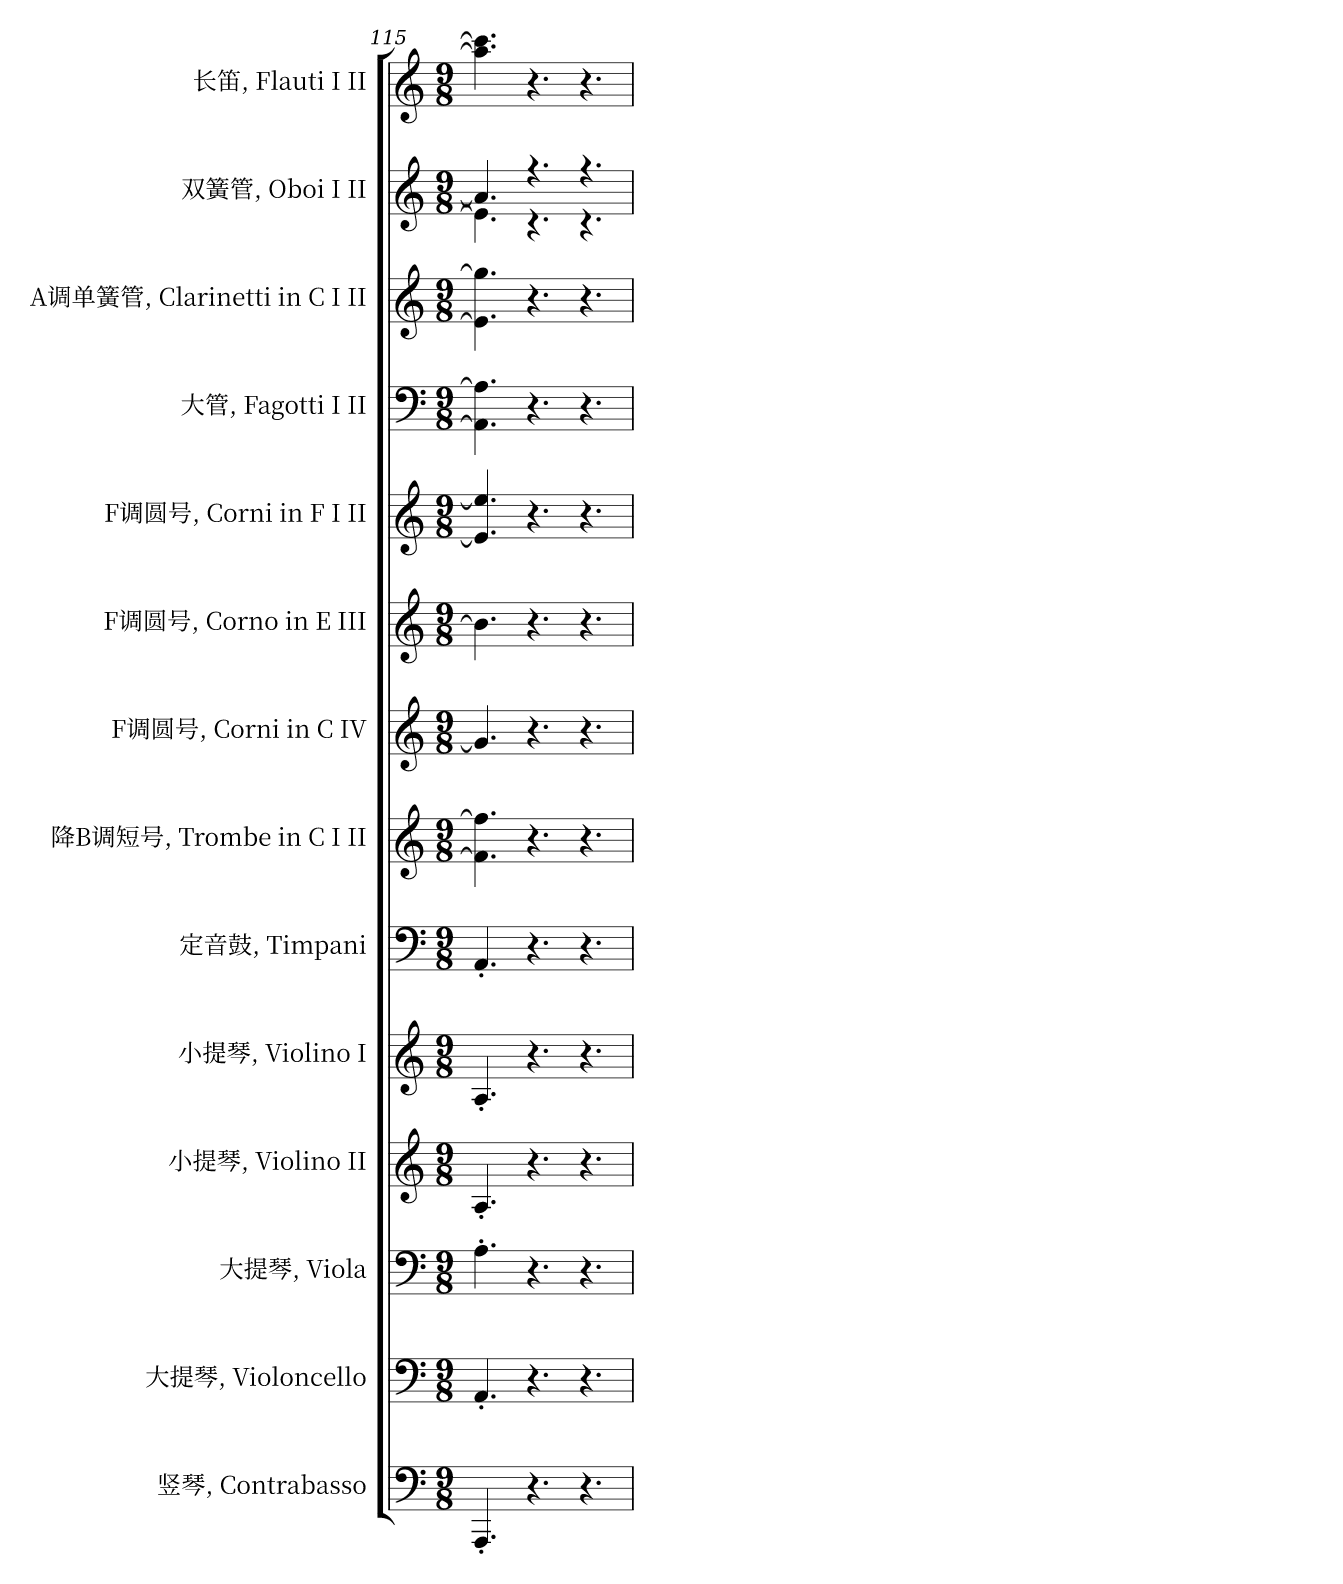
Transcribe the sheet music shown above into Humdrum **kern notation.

**kern	**kern	**kern	**kern	**kern	**kern	**kern	**kern	**kern	**kern	**kern	**kern	**kern	**kern
*part14	*part13	*part12	*part11	*part10	*part9	*part8	*part7	*part6	*part5	*part4	*part3	*part2	*part1
*staff14	*staff13	*staff12	*staff11	*staff10	*staff9	*staff8	*staff7	*staff6	*staff5	*staff4	*staff3	*staff2	*staff1
*I"竖琴, Contrabasso	*I"大提琴, Violoncello	*I"大提琴, Viola	*I"小提琴, Violino II	*I"小提琴, Violino I	*I"定音鼓, Timpani	*I"降B调短号, Trombe in C I II	*I"F调圆号, Corni in C IV	*I"F调圆号, Corno in E III	*I"F调圆号, Corni in F I II	*I"大管, Fagotti I II	*I"A调单簧管, Clarinetti in C I II	*I"双簧管, Oboi I II	*I"长笛, Flauti I II
*	*I'Vc.	*	*I'Vln.	*I'Vln.	*I'Timp.	*	*	*	*	*	*I'A Cl.	*I'Ob.	*I'Fl.
!!LO:PB:g=z
*clefF4	*clefF4	*clefF4	*clefG2	*clefG2	*clefF4	*clefG2	*clefG2	*clefG2	*clefG2	*clefF4	*clefG2	*clefG2	*clefG2
*	*	*	*	*	*	*ITrd1c2	*ITrd4c7	*ITrd4c7	*ITrd4c7	*	*ITrd2c3	*	*
*k[]	*k[]	*k[]	*k[]	*k[]	*k[]	*k[b-e-]	*k[b-]	*k[b-]	*k[b-]	*k[]	*k[f#c#g#]	*k[]	*k[]
*M9/8	*M9/8	*M9/8	*M9/8	*M9/8	*M9/8	*M9/8	*M9/8	*M9/8	*M9/8	*M9/8	*M9/8	*M9/8	*M9/8
*MM40	*MM40	*MM40	*MM40	*MM40	*MM40	*MM40	*MM40	*MM40	*MM40	*MM40	*MM40	*MM40	*MM40
=115	=115	=115	=115	=115	=115	=115	=115	=115	=115	=115	=115	=115	=115
*	*	*	*	*	*	*	*	*	*	*	*	*^	*
4.AAA'/	4.AA'/	4.A'\	4.A'/	4.A'/	4.AA'/	4.e\] 4.ee\]	4.c/]	4.e\]	4.A/] 4.a/]	4.AA\] 4.A\]	4.c\] 4.ee\]	4.a/]	4.e\]	4.aa\] 4.ccc\]
4.r	4.r	4.r	4.r	4.r	4.r	4.r	4.r	4.r	4.r	4.r	4.r	4.r	4.r	4.r
4.r	4.r	4.r	4.r	4.r	4.r	4.r	4.r	4.r	4.r	4.r	4.r	4.r	4.r	4.r
*	*	*	*	*	*	*	*	*	*	*	*	*v	*v	*
=	=	=	=	=	=	=	=	=	=	=	=	=	=
*-	*-	*-	*-	*-	*-	*-	*-	*-	*-	*-	*-	*-	*-
